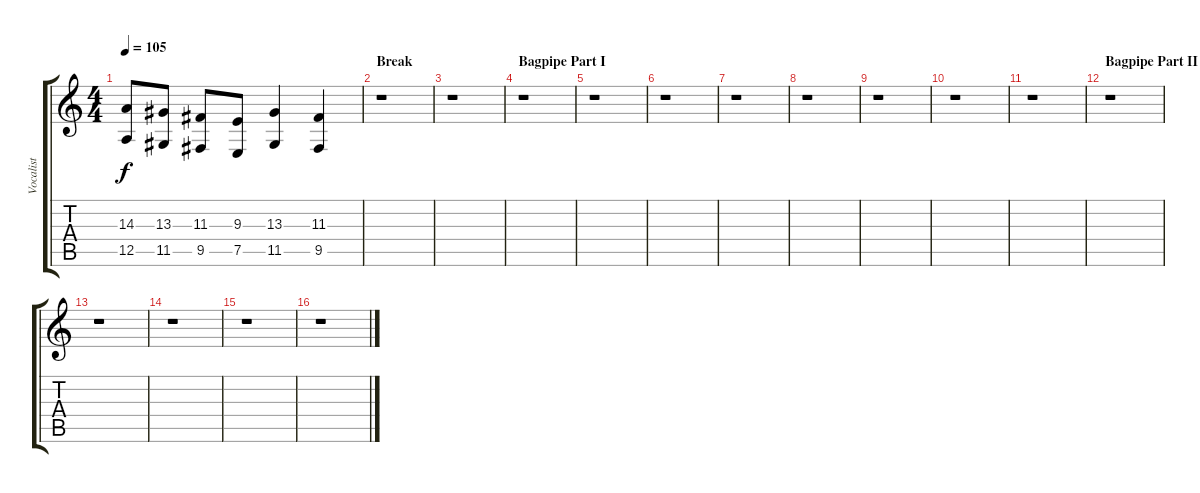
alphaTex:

\track ("Vocalist" "Vocalist") {instrument voiceoohs}
\staff {score tabs}
\tuning (E4 B3 G3 D3 A2 E2) {hide}
\ts (4 4)
\tempo 105
\clef g2
\ks c
(14.3 12.5).8{dy f} (13.3 11.5).8 (11.3 9.5).8 (9.3 7.5).8 (13.3 11.5).4 (11.3 9.5).4 |
\section ("" "Break")
r.1 |
r.1 |
\section ("" "Bagpipe Part I")
r.1 |
r.1 |
r.1 |
r.1 |
r.1 |
r.1 |
r.1 |
r.1 |
\section ("" "Bagpipe Part II")
r.1 |
r.1 |
r.1 |
r.1 |
r.1
